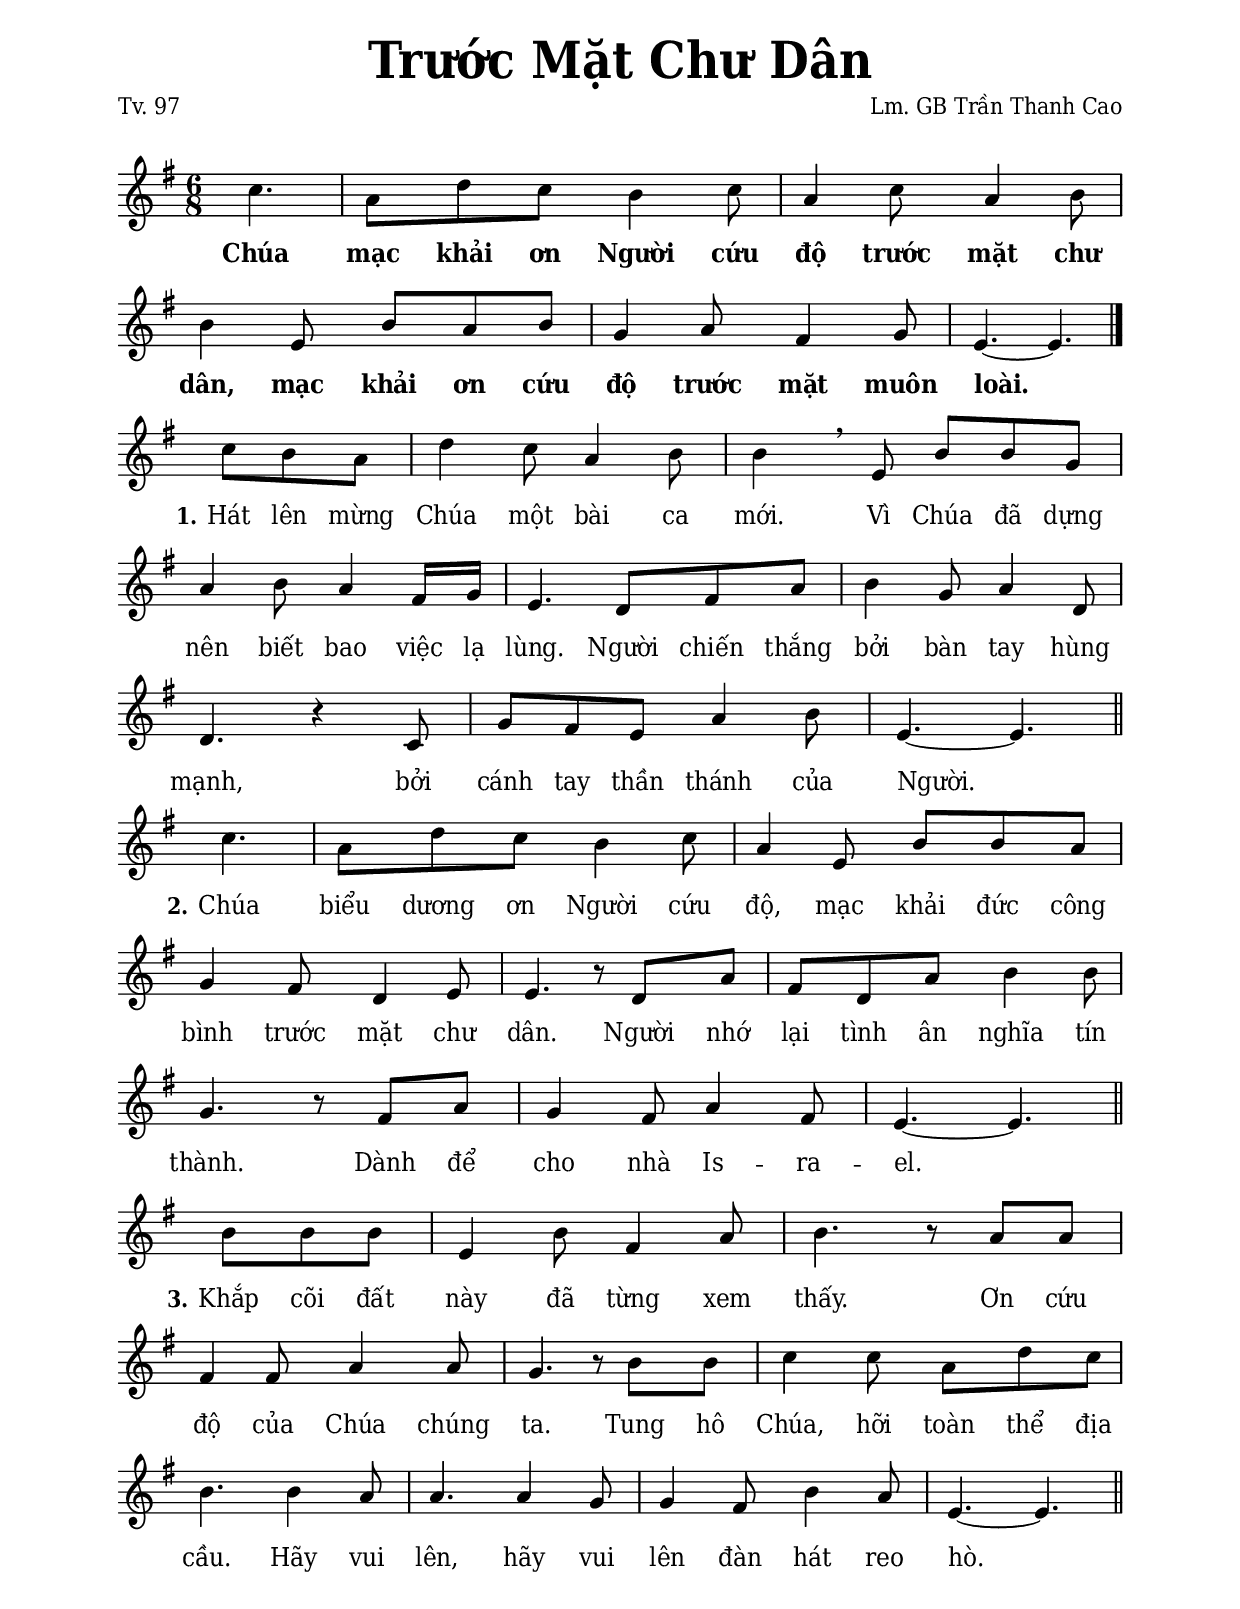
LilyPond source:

% Cài đặt chung
\version "2.22.1"
\include "english.ly"

\header {
  title = \markup { \fontsize #3 "Trước Mặt Chư Dân" }
  poet = "Tv. 97"
  composer = "Lm. GB Trần Thanh Cao"
  arranger = " "
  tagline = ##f
}

% Nhạc điệp khúc
nhacDiepKhuc = \relative c'' {
  <>^\markup { \halign #40 " " }
  \partial 4. c4. |
  a8 d c b4 c8 |
  a4 c8 a4 b8 |
  b4 e,8 b' a b |
  g4 a8 fs4 g8 |
  e4. ~ e \bar "|."
}

% Nhạc phiên khúc
nhacPhienKhucMot = \relative c'' {
  \partial 4. c8 b a |
  d4 c8 a4 b8 |
  b4 \breathe e,8 b' b g |
  a4 b8 a4 fs16 g |
  e4. d8 fs a |
  b4 g8 a4 d,8 |
  d4. r4 c8 |
  g' fs e a4 b8 |
  e,4. ~ e \bar "||"
}

nhacPhienKhucHai = \relative c'' {
  \partial 4. c4. |
  a8 d c b4 c8 |
  a4 e8 b' b a |
  g4 fs8 d4 e8 |
  e4. r8 d a' |
  fs d a' b4 b8 |
  g4. r8 fs a |
  g4 fs8 a4 fs8 |
  e4. ~ e \bar "||"
}

nhacPhienKhucBa = \relative c'' {
  \partial 4. b8 b b |
  e,4 b'8 fs4 a8 |
  b4. r8 a a |
  fs4 fs8 a4 a8 |
  g4. r8 b b |
  c4 c8 a d c |
  b4. b4 a8 |
  a4. a4 g8 |
  g4 fs8 b4 a8 |
  e4. ~ e \bar "||"
}

% Lời điệp khúc
loiDiepKhuc = \lyricmode {
  Chúa mạc khải ơn Người cứu độ trước mặt chư dân,
  mạc khải ơn cứu độ trước mặt muôn loài.
}

% Lời phiên khúc
loiPhienKhucMot = \lyricmode {
  \set stanza = #"1."
  Hát lên mừng Chúa một bài ca mới.
  Vì Chúa đã dựng nên biết bao việc lạ lùng.
  Người chiến thắng bởi bàn tay hùng mạnh,
  bởi cánh tay thần thánh của Người.
}

loiPhienKhucHai = \lyricmode {
  \set stanza = #"2."
  Chúa biểu dương ơn Người cứu độ,
  mạc khải đức công bình trước mặt chư dân.
  Người nhớ lại tình ân nghĩa tín thành.
  Dành để cho nhà Is -- ra -- el.
}

loiPhienKhucBa = \lyricmode {
  \set stanza = #"3."
  Khắp cõi đất này đã từng xem thấy.
  Ơn cứu độ của Chúa chúng ta.
  Tung hô Chúa, hỡi toàn thể địa cầu.
  Hãy vui lên, hãy vui lên đàn hát reo hò.
}


% Dàn trang
\paper {
  #(set-paper-size "a4")
  top-margin = 15\mm
  bottom-margin = 10\mm
  left-margin = 20\mm
  right-margin = 20\mm
  indent = #0
  #(define fonts
    (make-pango-font-tree
      "Deja Vu Serif Condensed"
      "Deja Vu Serif Condensed"
      "Deja Vu Serif Condensed"
      (/ 20 20)))
  page-count = #1
  system-system-spacing = #'((basic-distance . 12)
                             (minimum-distance . 12.5)
                             (padding . 1))
  score-system-spacing = #'((basic-distance . 12)
                             (minimum-distance . 12.5)
                             (padding . 1))
}

% Thiết lập tông và nhịp
TongNhip = { \key g \major \time 6/8 }

\score {
  \new ChoirStaff <<
    \new Staff = diepKhuc \with {
        \consists "Merge_rests_engraver"
        %\magnifyStaff #(magstep +1)
      }
      <<
      \new Voice = beSop {
        \TongNhip \stemNeutral \nhacDiepKhuc
      }
    >>
    \new Lyrics \with {
          \override VerticalAxisGroup.
            nonstaff-relatedstaff-spacing.padding = #1.2
          \override VerticalAxisGroup.
            nonstaff-unrelatedstaff-spacing.padding = #1
        }
        \lyricsto beSop \loiDiepKhuc
  >>
  \layout {
    \override Lyrics.LyricText.font-series = #'bold
    %\override Lyrics.LyricText.font-size = #+2
    \override Lyrics.LyricSpace.minimum-distance = #3.5
    \override Score.BarNumber.break-visibility = ##(#f #f #f)
    \override Score.SpacingSpanner.uniform-stretching = ##t
  }
}

\score {
  \new ChoirStaff <<
    \new Staff = phienKhuc \with {
        %\magnifyStaff #(magstep +1)
      }
      <<
      \new Voice = beSop {
        \key g \major \time 6/8 \nhacPhienKhucMot
      }
    >>
    \new Lyrics \with {
          \override VerticalAxisGroup.
            nonstaff-relatedstaff-spacing.padding = #1.7
          \override VerticalAxisGroup.
            nonstaff-unrelatedstaff-spacing.padding = #1
        }
        \lyricsto beSop \loiPhienKhucMot
  >>
  \layout {
    \override Staff.TimeSignature.transparent = ##t
    %\override Lyrics.LyricText.font-size = #+2
    \override Lyrics.LyricSpace.minimum-distance = #2
    \override Score.BarNumber.break-visibility = ##(#f #f #f)
    \override Score.SpacingSpanner.uniform-stretching = ##t
  } 
}

\score {
  \new ChoirStaff <<
    \new Staff = phienKhuc \with {
        %\magnifyStaff #(magstep +1)
      }
      <<
      \new Voice = beSop {
        \key g \major \time 6/8 \nhacPhienKhucHai
      }
    >>
    \new Lyrics \with {
          \override VerticalAxisGroup.
            nonstaff-relatedstaff-spacing.padding = #1.5
          \override VerticalAxisGroup.
            nonstaff-unrelatedstaff-spacing.padding = #1
        }
        \lyricsto beSop \loiPhienKhucHai
  >>
  \layout {
    \override Staff.TimeSignature.transparent = ##t
    %\override Lyrics.LyricText.font-size = #+2
    \override Lyrics.LyricSpace.minimum-distance = #3
    \override Score.BarNumber.break-visibility = ##(#f #f #f)
    \override Score.SpacingSpanner.uniform-stretching = ##t
  } 
}

\score {
  \new ChoirStaff <<
    \new Staff = phienKhuc \with {
        %\magnifyStaff #(magstep +1)
      }
      <<
      \new Voice = beSop {
        \key g \major \time 6/8 \nhacPhienKhucBa
      }
    >>
    \new Lyrics \with {
          \override VerticalAxisGroup.
            nonstaff-relatedstaff-spacing.padding = #1.7
          \override VerticalAxisGroup.
            nonstaff-unrelatedstaff-spacing.padding = #1
        }
        \lyricsto beSop \loiPhienKhucBa
  >>
  \layout {
    \override Staff.TimeSignature.transparent = ##t
    %\override Lyrics.LyricText.font-size = #+2
    \override Lyrics.LyricSpace.minimum-distance = #3
    \override Score.BarNumber.break-visibility = ##(#f #f #f)
    \override Score.SpacingSpanner.uniform-stretching = ##t
  } 
}
